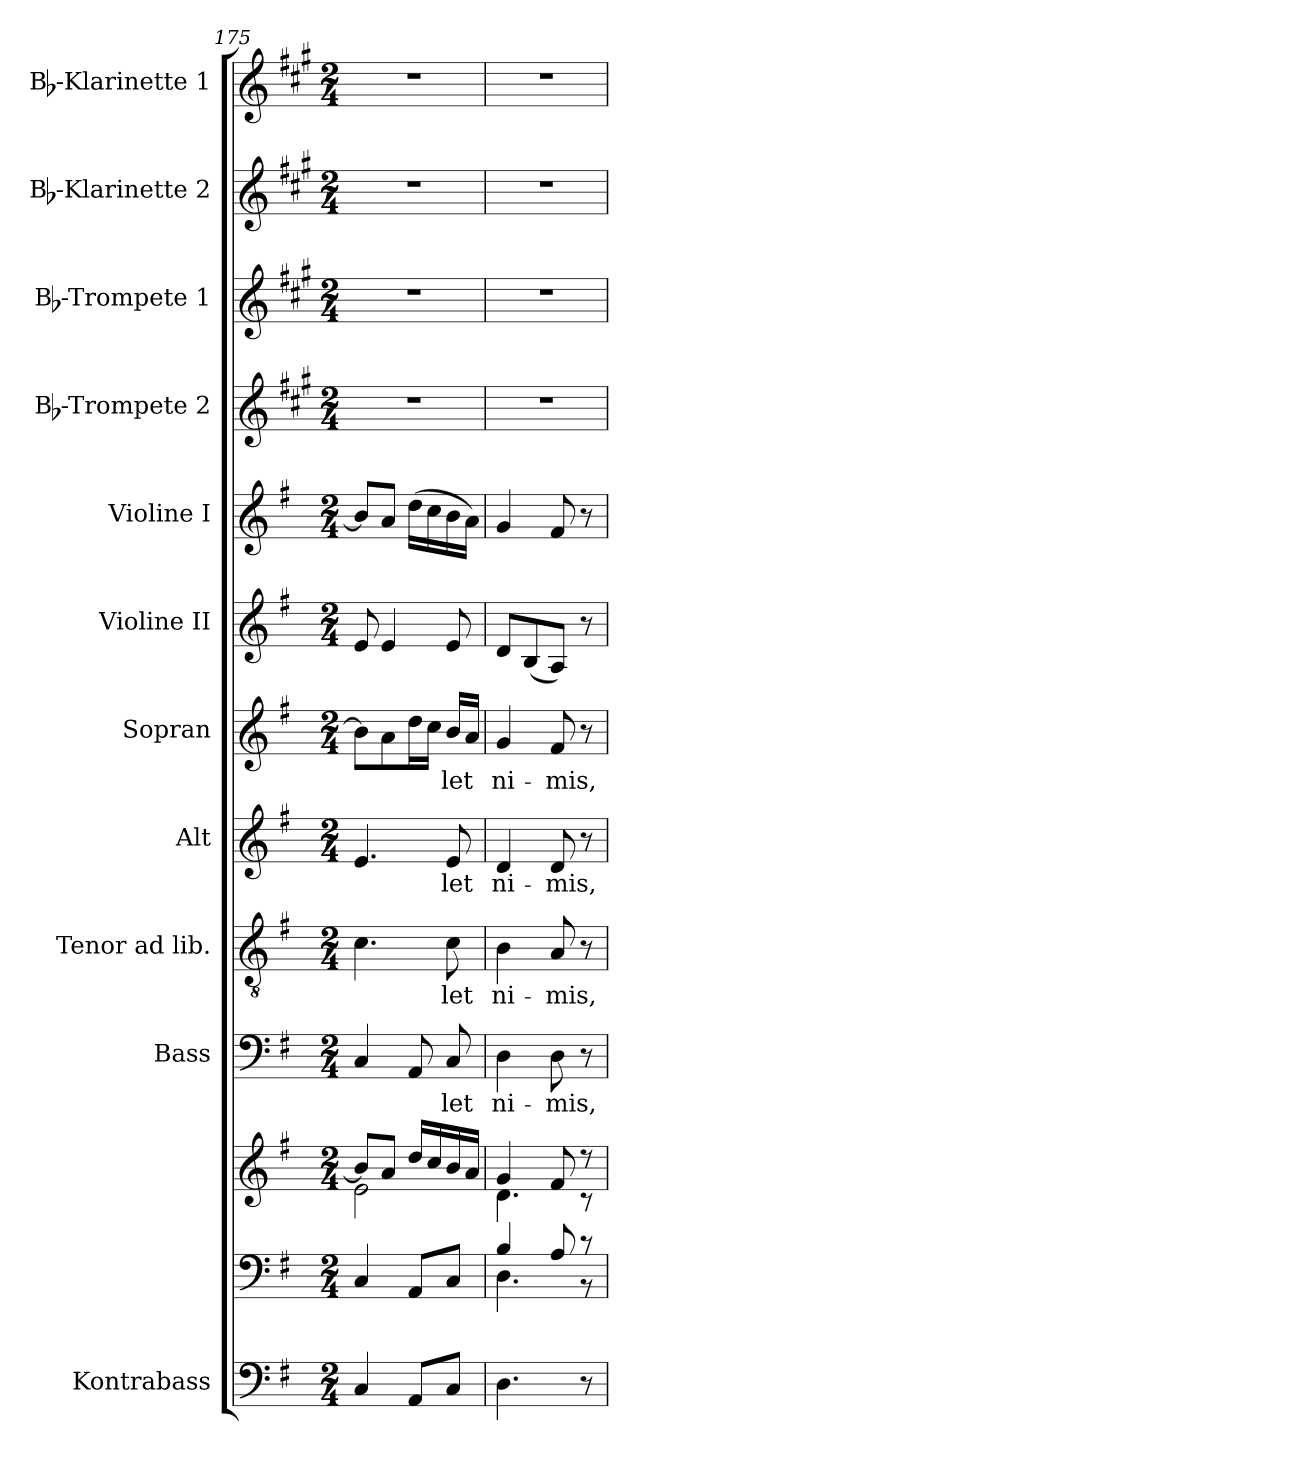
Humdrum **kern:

**kern	**kern	**kern	**kern	**text	**kern	**text	**kern	**text	**kern	**text	**kern	**kern	**kern	**kern	**kern	**kern
*part12	*part11	*part11	*part10	*part10	*part9	*part9	*part8	*part8	*part7	*part7	*part6	*part5	*part4	*part3	*part2	*part1
*staff13	*staff12	*staff11	*staff10	*staff10	*staff9	*staff9	*staff8	*staff8	*staff7	*staff7	*staff6	*staff5	*staff4	*staff3	*staff2	*staff1
*I"Kontrabass	*	*	*I"Bass	*	*I"Tenor ad lib.	*	*I"Alt	*	*I"Sopran	*	*I"Violine II	*I"Violine I	*I"Bb-Trompete 2	*I"Bb-Trompete 1	*I"Bb-Klarinette 2	*I"Bb-Klarinette 1
*I'Kb.	*	*	*I'B.	*	*I'T.	*	*I'A.	*	*I'S.	*	*I'Vl. II	*I'Vl. I	*I'Bb Trp. 2	*I'Bb Trp. 1	*I'Bb Kl. 2	*I'Bb Kl. 1
!!LO:PB:g=z
*clefF4	*clefF4	*clefG2	*clefF4	*	*clefGv2	*	*clefG2	*	*clefG2	*	*clefG2	*clefG2	*clefG2	*clefG2	*clefG2	*clefG2
*ITrd7c12	*	*	*	*	*	*	*	*	*	*	*	*	*ITrd1c2	*ITrd1c2	*ITrd1c2	*ITrd1c2
*k[f#]	*k[f#]	*k[f#]	*k[f#]	*	*k[f#]	*	*k[f#]	*	*k[f#]	*	*k[f#]	*k[f#]	*k[f#]	*k[f#]	*k[f#]	*k[f#]
*G:	*G:	*G:	*G:	*	*G:	*	*G:	*	*G:	*	*G:	*G:	*G:	*G:	*G:	*G:
*M2/4	*M2/4	*M2/4	*M2/4	*	*M2/4	*	*M2/4	*	*M2/4	*	*M2/4	*M2/4	*M2/4	*M2/4	*M2/4	*M2/4
=175	=175	=175	=175	=175	=175	=175	=175	=175	=175	=175	=175	=175	=175	=175	=175	=175
*	*	*^	*	*	*	*	*	*	*	*	*	*	*	*	*	*
4CC/	4C/	8b/L]	2e\	4C/	.	4.c\	.	4.e/	.	8b\L]	.	8e/	8b/L]	2r	2r	2r	2r
.	.	8a/J	.	.	.	.	.	.	.	8a\	.	4e/	8a/J	.	.	.	.
8AAA/L	8AA/L	16dd/LL	.	8AA/	.	.	.	.	.	16dd\L	.	.	(>16dd\LL	.	.	.	.
.	.	16cc/	.	.	.	.	.	.	.	16cc\JJ	.	.	16cc\	.	.	.	.
!	!	!	!	!	!LO:LY:b	!	!LO:LY:b	!	!LO:LY:b	!	!LO:LY:b	!	!	!	!	!	!
8CC/J	8C/J	16b/	.	8C/	-let	8c\	-let	8e/	-let	16b/LL	-let	8e/	16b\	.	.	.	.
.	.	16a/JJ	.	.	.	.	.	.	.	16a/JJ	.	.	16a\JJ)	.	.	.	.
=176	=176	=176	=176	=176	=176	=176	=176	=176	=176	=176	=176	=176	=176	=176	=176	=176	=176
*	*^	*	*	*	*	*	*	*	*	*	*	*	*	*	*	*	*
!	!	!	!	!	!	!LO:LY:b	!	!LO:LY:b	!	!LO:LY:b	!	!LO:LY:b	!	!	!	!	!	!
4.DD\	4B/	4.D\	4g/	4.d\	4D\	ni-	4B\	ni-	4d/	ni-	4g/	ni-	8d/L	4g/	2r	2r	2r	2r
.	.	.	.	.	.	.	.	.	.	.	.	.	(<8B/	.	.	.	.	.
!	!	!	!	!	!	!LO:LY:b	!	!LO:LY:b	!	!LO:LY:b	!	!LO:LY:b	!	!	!	!	!	!
.	8A/	.	8f#/	.	8D\	-mis,	8A/	-mis,	8d/	-mis,	8f#/	-mis,	8A/J)	8f#/	.	.	.	.
8r	8r	8r	8r	8r	8r	.	8r	.	8r	.	8r	.	8r	8r	.	.	.	.
*	*v	*v	*	*	*	*	*	*	*	*	*	*	*	*	*	*	*	*
*	*	*v	*v	*	*	*	*	*	*	*	*	*	*	*	*	*	*
=	=	=	=	=	=	=	=	=	=	=	=	=	=	=	=	=
*-	*-	*-	*-	*-	*-	*-	*-	*-	*-	*-	*-	*-	*-	*-	*-	*-
